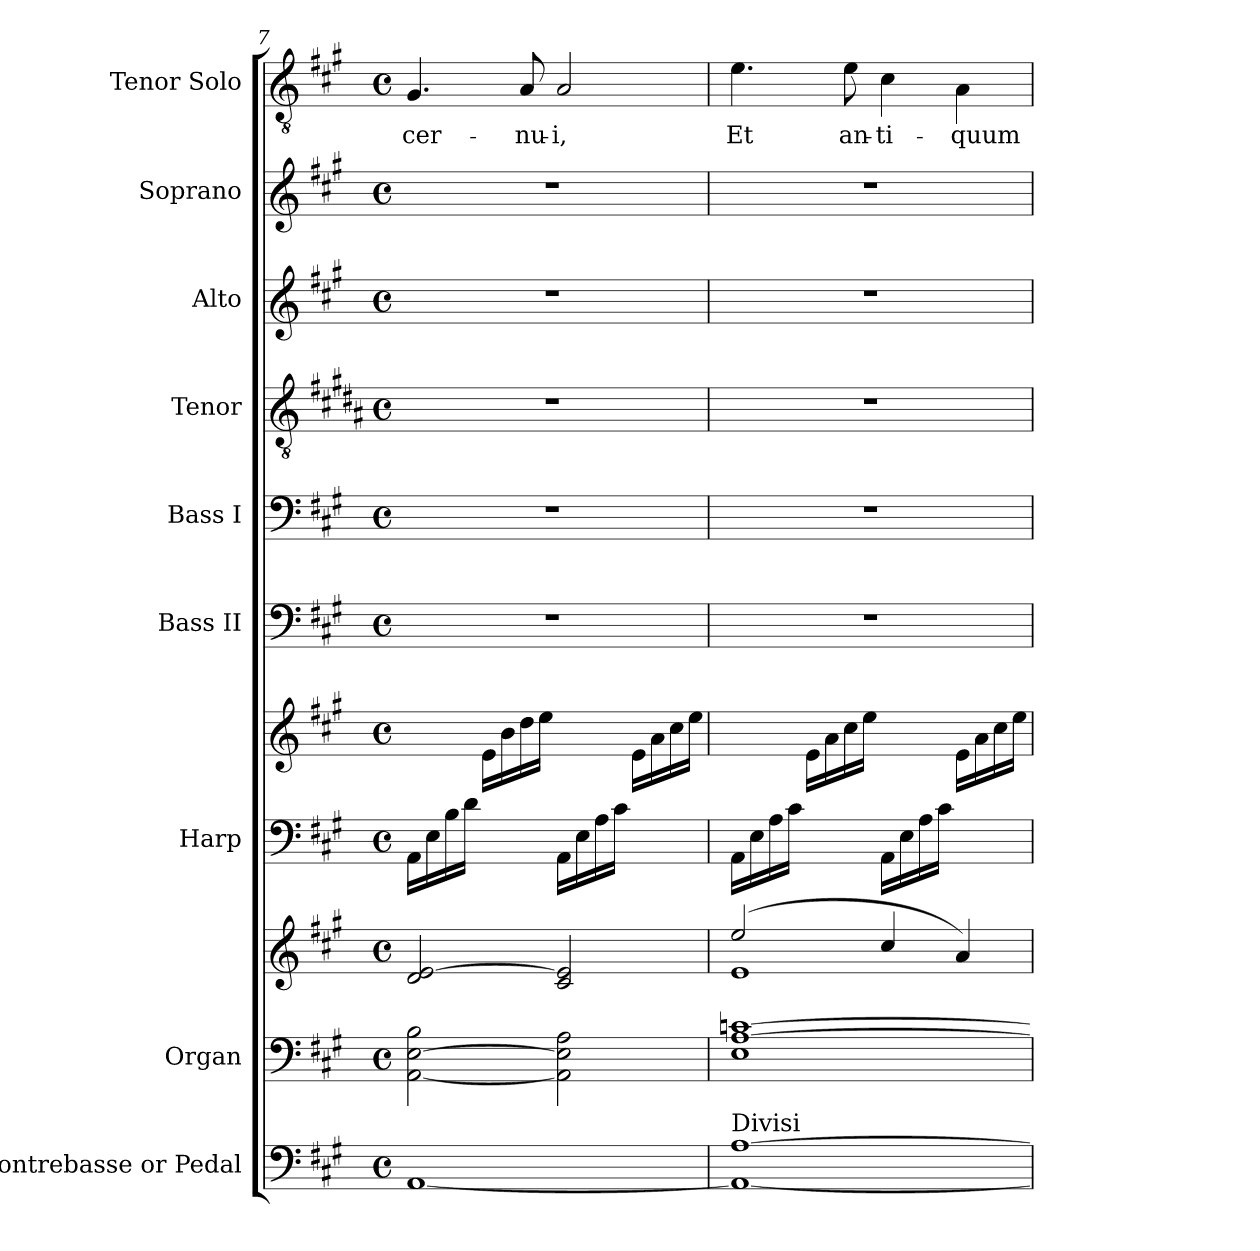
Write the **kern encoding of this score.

**kern	**kern	**kern	**kern	**kern	**kern	**kern	**kern	**kern	**kern	**kern	**text
*part9	*part8	*part8	*part7	*part7	*part6	*part5	*part4	*part3	*part2	*part1	*part1
*staff11	*staff10	*staff9	*staff8	*staff7	*staff6	*staff5	*staff4	*staff3	*staff2	*staff1	*staff1
*I"Contrebasse  or Pedal	*I"Organ	*	*I"Harp	*	*I"Bass II	*I"Bass I	*I"Tenor	*I"Alto	*I"Soprano	*I"Tenor Solo	*
*	*	*	*I'Hp	*	*I'B-II	*I'B-I	*I'T.	*I'A.	*I'S.	*I'Ts	*
!!LO:LB:g=z
*clefF4	*clefF4	*clefG2	*clefF4	*clefG2	*clefF4	*clefF4	*clefGv2	*clefG2	*clefG2	*clefGv2	*
*	*	*	*	*	*	*	*ITrd1c2	*	*	*	*
*k[f#c#g#]	*k[f#c#g#]	*k[f#c#g#]	*k[f#c#g#]	*k[f#c#g#]	*k[f#c#g#]	*k[f#c#g#]	*k[f#c#g#]	*k[f#c#g#]	*k[f#c#g#]	*k[f#c#g#]	*
*A:	*A:	*A:	*A:	*A:	*A:	*A:	*A:	*A:	*A:	*A:	*
*M4/4	*M4/4	*M4/4	*M4/4	*M4/4	*M4/4	*M4/4	*M4/4	*M4/4	*M4/4	*M4/4	*
*met(c)	*met(c)	*met(c)	*met(c)	*met(c)	*met(c)	*met(c)	*met(c)	*met(c)	*met(c)	*met(c)	*
=7	=7	=7	=7	=7	=7	=7	=7	=7	=7	=7	=7
*	*	*	*	*^	*	*	*	*	*	*	*
!	!	!	!	!	!	!	!	!	!	!	!	!LO:LY:b
[<1AA	[<2AA\ [2E\ 2B\	2d/ [>2e/	16AA\LL	1ryy	4ryy	1r	1r	1r	1r	1r	4.G#/	cer-
.	.	.	16E\	.	.	.	.	.	.	.	.	.
.	.	.	16B\	.	.	.	.	.	.	.	.	.
.	.	.	16d\JJ	.	.	.	.	.	.	.	.	.
.	.	.	4ryy	.	16e\LL	.	.	.	.	.	.	.
.	.	.	.	.	16b\	.	.	.	.	.	.	.
!	!	!	!	!	!	!	!	!	!	!	!	!LO:LY:b
.	.	.	.	.	16dd\	.	.	.	.	.	8A/	-nu-
.	.	.	.	.	16ee\JJ	.	.	.	.	.	.	.
!	!	!	!	!	!	!	!	!	!	!	!	!LO:LY:b
.	2AA\] 2E\] 2A\	2c#/ 2e/]	16AA\LL	.	4ryy	.	.	.	.	.	2A/	-i,
.	.	.	16E\	.	.	.	.	.	.	.	.	.
.	.	.	16A\	.	.	.	.	.	.	.	.	.
.	.	.	16c#\JJ	.	.	.	.	.	.	.	.	.
.	.	.	4ryy	.	16e\LL	.	.	.	.	.	.	.
.	.	.	.	.	16a\	.	.	.	.	.	.	.
.	.	.	.	.	16cc#\	.	.	.	.	.	.	.
.	.	.	.	.	16ee\JJ	.	.	.	.	.	.	.
=8	=8	=8	=8	=8	=8	=8	=8	=8	=8	=8	=8	=8
*	*	*^	*	*	*	*	*	*	*	*	*	*
!LO:TX:a:t=Divisi	!	!	!	!	!	!	!	!	!	!	!	!	!
!	!	!	!	!	!	!	!	!	!	!	!	!	!LO:LY:b
1AA_ [>1A	1E [>1A [>1cn	(>2ee/	1e	16AA\LL	1ryy	4ryy	1r	1r	1r	1r	1r	4.e\	Et
.	.	.	.	16E\	.	.	.	.	.	.	.	.	.
.	.	.	.	16A\	.	.	.	.	.	.	.	.	.
.	.	.	.	16c#\JJ	.	.	.	.	.	.	.	.	.
.	.	.	.	4ryy	.	16e\LL	.	.	.	.	.	.	.
.	.	.	.	.	.	16a\	.	.	.	.	.	.	.
!	!	!	!	!	!	!	!	!	!	!	!	!	!LO:LY:b
.	.	.	.	.	.	16cc#\	.	.	.	.	.	8e\	an-
.	.	.	.	.	.	16ee\JJ	.	.	.	.	.	.	.
!	!	!	!	!	!	!	!	!	!	!	!	!	!LO:LY:b
.	.	4cc#/	.	16AA\LL	.	4ryy	.	.	.	.	.	4c#\	-ti-
.	.	.	.	16E\	.	.	.	.	.	.	.	.	.
.	.	.	.	16A\	.	.	.	.	.	.	.	.	.
.	.	.	.	16c#\JJ	.	.	.	.	.	.	.	.	.
!	!	!	!	!	!	!	!	!	!	!	!	!	!LO:LY:b
.	.	4a/)	.	4ryy	.	16e\LL	.	.	.	.	.	4A\	-quum
.	.	.	.	.	.	16a\	.	.	.	.	.	.	.
.	.	.	.	.	.	16cc#\	.	.	.	.	.	.	.
.	.	.	.	.	.	16ee\JJ	.	.	.	.	.	.	.
*	*	*v	*v	*	*v	*v	*	*	*	*	*	*	*
=	=	=	=	=	=	=	=	=	=	=	=
*-	*-	*-	*-	*-	*-	*-	*-	*-	*-	*-	*-
